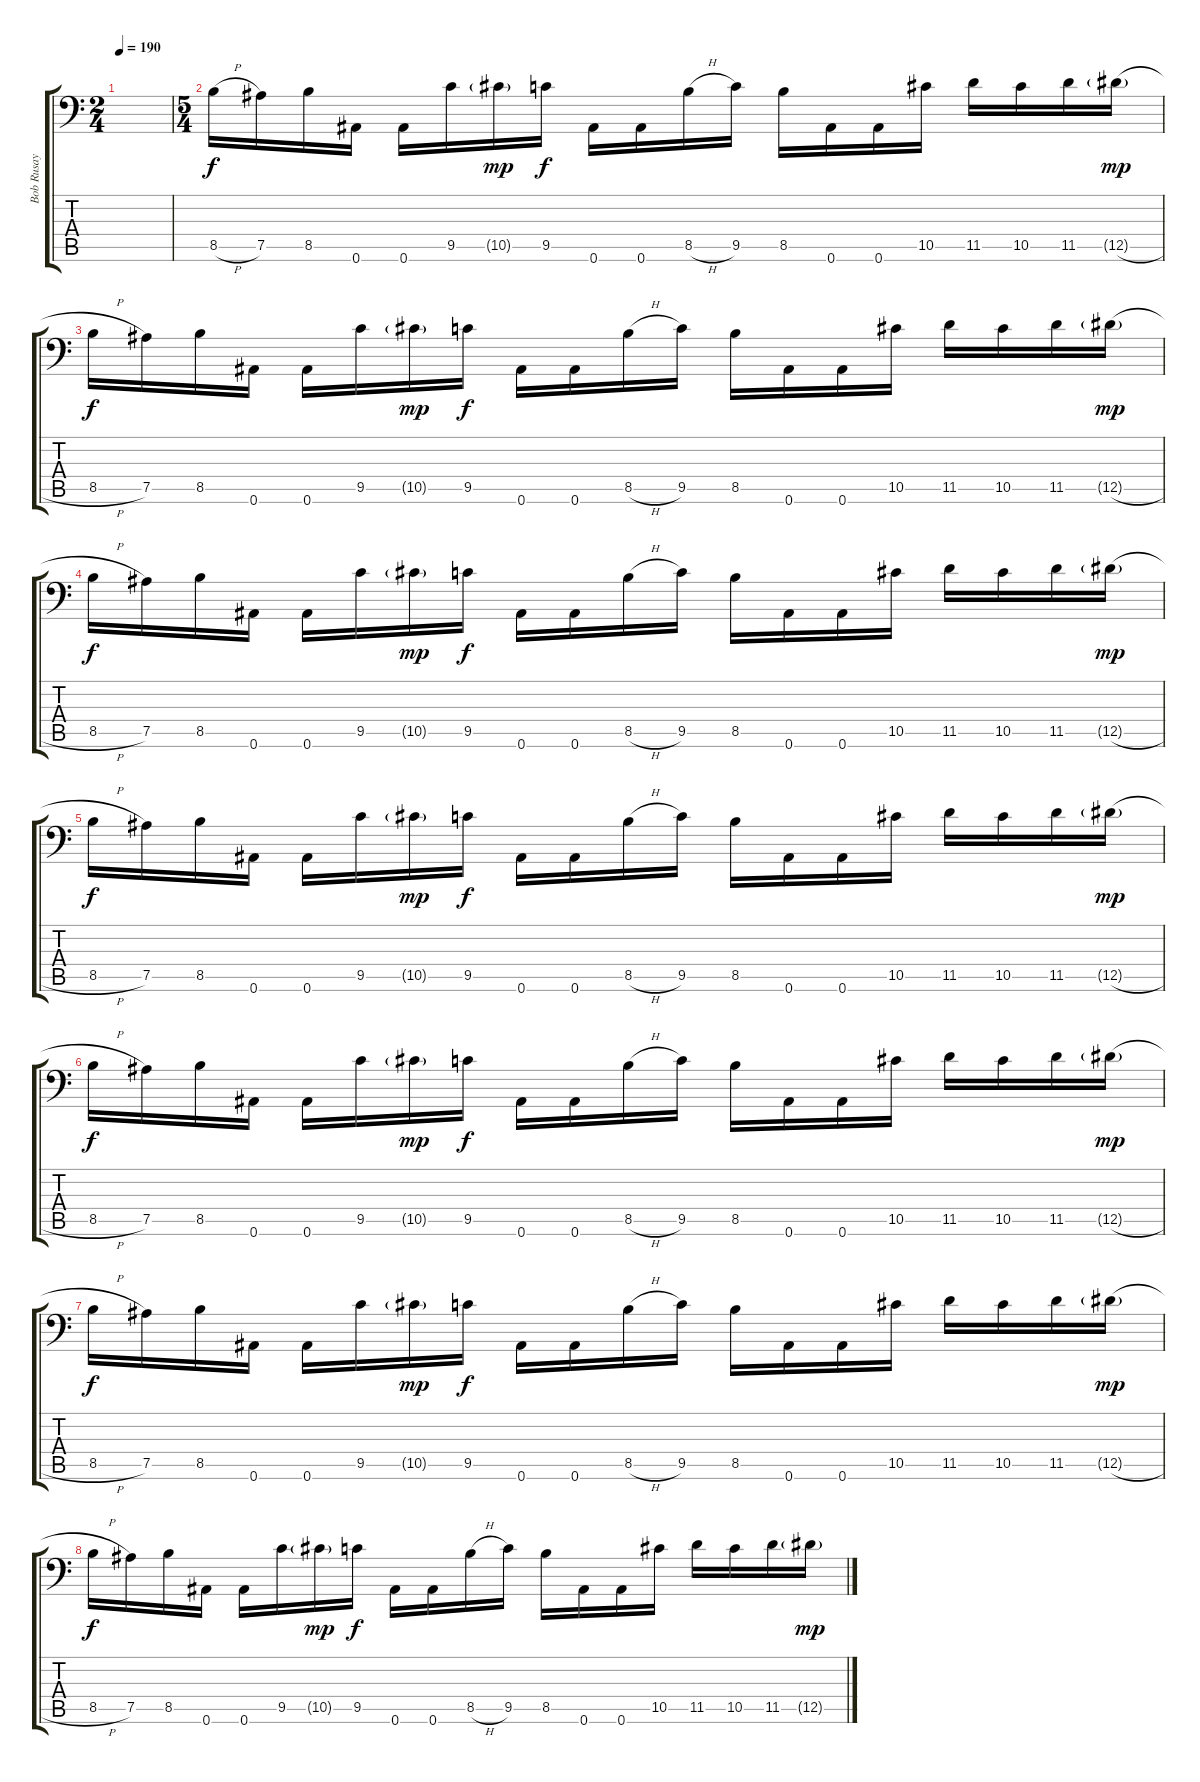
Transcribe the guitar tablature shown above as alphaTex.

\track ("Bob Rusay" "Bob Rusay") {instrument distortionguitar}
\staff {score tabs}
\tuning (Bb3 F3 Db3 Ab2 Eb2 Bb1) {hide}
\ts (2 4)
\tempo 190
\clef f4
\ks c
|
\ts (5 4)
8.5{h}.16 7.5.16 8.5.16 0.6.16 0.6.16 9.5.16 10.5{g}.16{dy mp} 9.5.16{dy f} 0.6.16 0.6.16 8.5{h}.16 9.5.16 8.5.16 0.6.16 0.6.16 10.5.16 11.5.16 10.5.16 11.5.16 12.5{h g}.16{dy mp} |
8.5{h}.16{dy f} 7.5.16 8.5.16 0.6.16 0.6.16 9.5.16 10.5{g}.16{dy mp} 9.5.16{dy f} 0.6.16 0.6.16 8.5{h}.16 9.5.16 8.5.16 0.6.16 0.6.16 10.5.16 11.5.16 10.5.16 11.5.16 12.5{h g}.16{dy mp} |
8.5{h}.16{dy f} 7.5.16 8.5.16 0.6.16 0.6.16 9.5.16 10.5{g}.16{dy mp} 9.5.16{dy f} 0.6.16 0.6.16 8.5{h}.16 9.5.16 8.5.16 0.6.16 0.6.16 10.5.16 11.5.16 10.5.16 11.5.16 12.5{h g}.16{dy mp} |
8.5{h}.16{dy f} 7.5.16 8.5.16 0.6.16 0.6.16 9.5.16 10.5{g}.16{dy mp} 9.5.16{dy f} 0.6.16 0.6.16 8.5{h}.16 9.5.16 8.5.16 0.6.16 0.6.16 10.5.16 11.5.16 10.5.16 11.5.16 12.5{h g}.16{dy mp} |
8.5{h}.16{dy f} 7.5.16 8.5.16 0.6.16 0.6.16 9.5.16 10.5{g}.16{dy mp} 9.5.16{dy f} 0.6.16 0.6.16 8.5{h}.16 9.5.16 8.5.16 0.6.16 0.6.16 10.5.16 11.5.16 10.5.16 11.5.16 12.5{h g}.16{dy mp} |
8.5{h}.16{dy f} 7.5.16 8.5.16 0.6.16 0.6.16 9.5.16 10.5{g}.16{dy mp} 9.5.16{dy f} 0.6.16 0.6.16 8.5{h}.16 9.5.16 8.5.16 0.6.16 0.6.16 10.5.16 11.5.16 10.5.16 11.5.16 12.5{h g}.16{dy mp} |
8.5{h}.16{dy f} 7.5.16 8.5.16 0.6.16 0.6.16 9.5.16 10.5{g}.16{dy mp} 9.5.16{dy f} 0.6.16 0.6.16 8.5{h}.16 9.5.16 8.5.16 0.6.16 0.6.16 10.5.16 11.5.16 10.5.16 11.5.16 12.5{h g}.16{dy mp}
